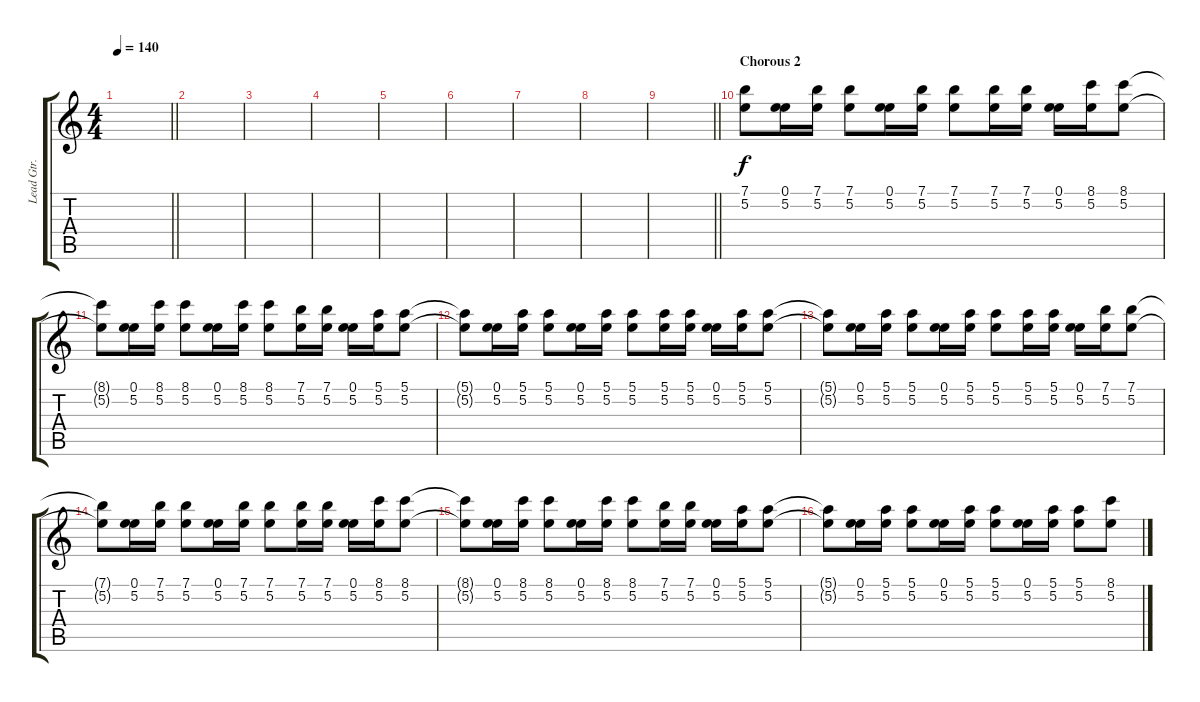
\track ("Lead Gtr." "Lead Gtr.") {instrument distortionguitar}
\staff {score tabs}
\tuning (E4 B3 G3 D3 A2 E2) {hide}
\ts (4 4)
\tempo 140
\clef g2
\barLineRight lightlight
\ks c
|
\section ("" "")
|
|
|
|
|
|
|
\barLineRight lightlight
|
\section ("" "Chorous 2")
(7.1 5.2).8 (0.1 5.2).16 (7.1 5.2).16 (7.1 5.2).8 (0.1 5.2).16 (7.1 5.2).16 (7.1 5.2).8 (7.1 5.2).16 (7.1 5.2).16 (0.1 5.2).16 (8.1 5.2).16 (8.1 5.2).8 |
(8.1{t} 5.2{t}).8 (0.1 5.2).16 (8.1 5.2).16 (8.1 5.2).8 (0.1 5.2).16 (8.1 5.2).16 (8.1 5.2).8 (7.1 5.2).16 (7.1 5.2).16 (0.1 5.2).16 (5.1 5.2).16 (5.1 5.2).8 |
(5.1{t} 5.2{t}).8 (0.1 5.2).16 (5.1 5.2).16 (5.1 5.2).8 (0.1 5.2).16 (5.1 5.2).16 (5.1 5.2).8 (5.1 5.2).16 (5.1 5.2).16 (0.1 5.2).16 (5.1 5.2).16 (5.1 5.2).8 |
(5.1{t} 5.2{t}).8 (0.1 5.2).16 (5.1 5.2).16 (5.1 5.2).8 (0.1 5.2).16 (5.1 5.2).16 (5.1 5.2).8 (5.1 5.2).16 (5.1 5.2).16 (0.1 5.2).16 (7.1 5.2).16 (7.1 5.2).8 |
(7.1{t} 5.2{t}).8 (0.1 5.2).16 (7.1 5.2).16 (7.1 5.2).8 (0.1 5.2).16 (7.1 5.2).16 (7.1 5.2).8 (7.1 5.2).16 (7.1 5.2).16 (0.1 5.2).16 (8.1 5.2).16 (8.1 5.2).8 |
(8.1{t} 5.2{t}).8 (0.1 5.2).16 (8.1 5.2).16 (8.1 5.2).8 (0.1 5.2).16 (8.1 5.2).16 (8.1 5.2).8 (7.1 5.2).16 (7.1 5.2).16 (0.1 5.2).16 (5.1 5.2).16 (5.1 5.2).8 |
(5.1{t} 5.2{t}).8 (0.1 5.2).16 (5.1 5.2).16 (5.1 5.2).8 (0.1 5.2).16 (5.1 5.2).16 (5.1 5.2).8 (0.1 5.2).16 (5.1 5.2).16 (5.1 5.2).8 (8.1 5.2).8
